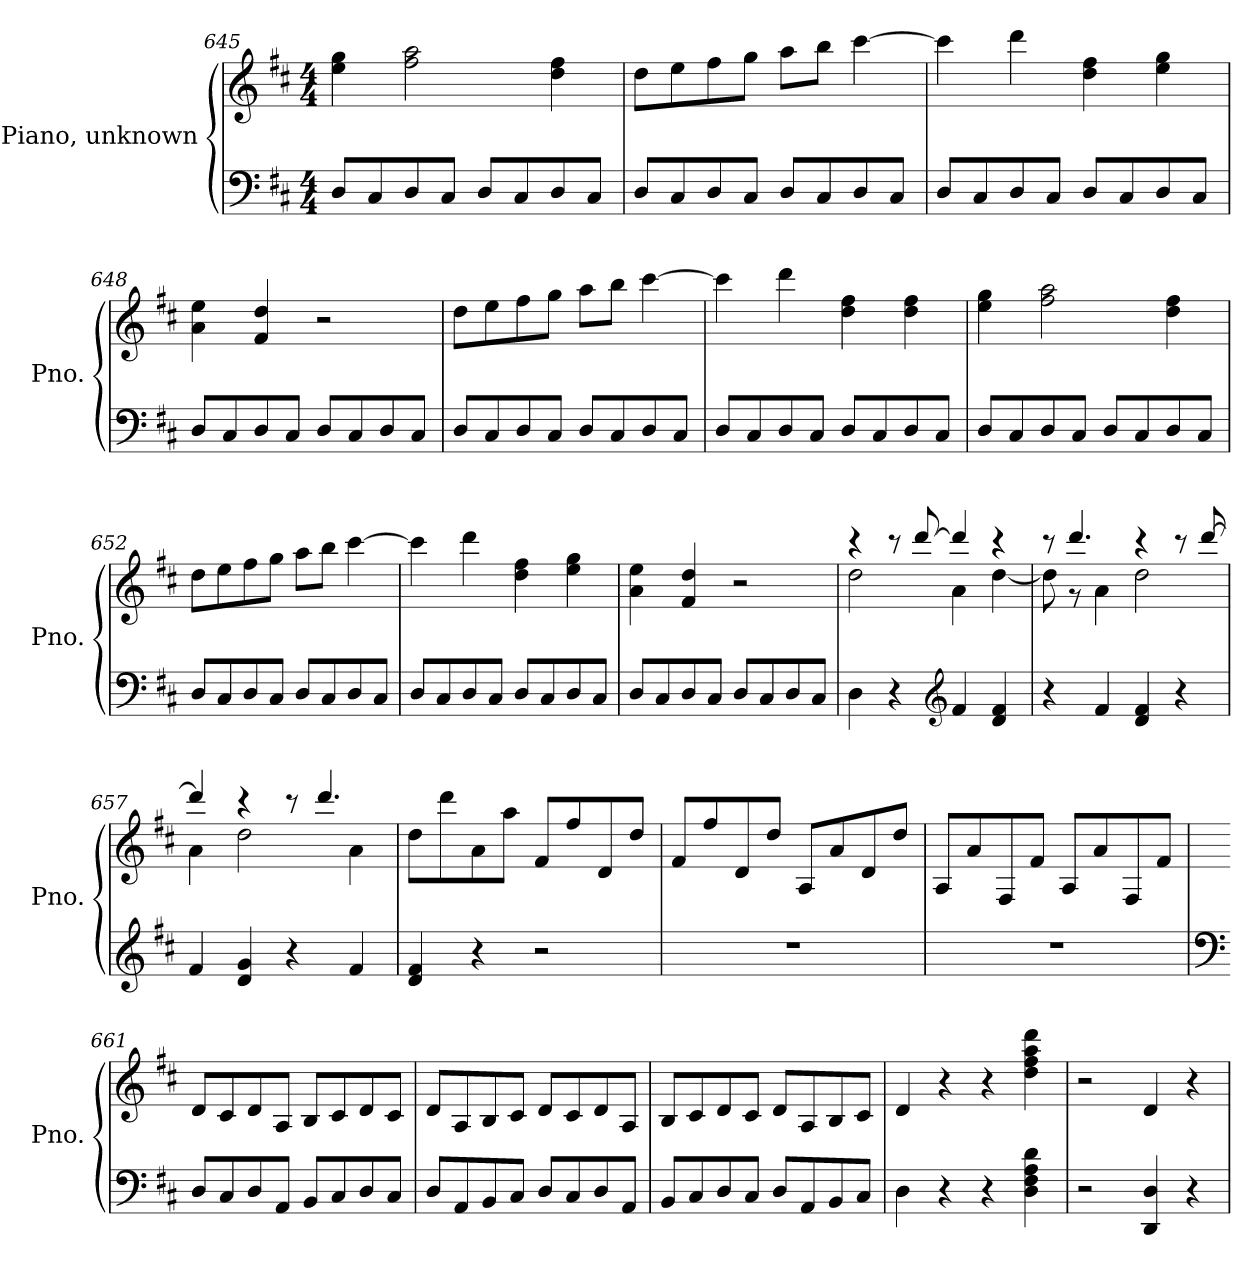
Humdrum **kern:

**kern	**kern
*part1	*part1
*staff2	*staff1
*I"Piano, unknown	*
*I'Pno.	*
*clefF4	*clefG2
*k[f#c#]	*k[f#c#]
*M4/4	*M4/4
=645	=645
8D/L	4ee\ 4gg\
8C#/	.
8D/	2ff#\ 2aa\
8C#/J	.
8D/L	.
8C#/	.
8D/	4dd\ 4ff#\
8C#/J	.
=646	=646
8D/L	8dd\L
8C#/	8ee\
8D/	8ff#\
8C#/J	8gg\J
8D/L	8aa\L
8C#/	8bb\J
8D/	[4ccc#\
8C#/J	.
=647	=647
8D/L	4ccc#\]
8C#/	.
8D/	4ddd\
8C#/J	.
8D/L	4dd\ 4ff#\
8C#/	.
8D/	4ee\ 4gg\
8C#/J	.
=648	=648
8D/L	4a\ 4ee\
8C#/	.
8D/	4f#/ 4dd/
8C#/J	.
8D/L	2r
8C#/	.
8D/	.
8C#/J	.
!!LO:LB:g=z
=649	=649
8D/L	8dd\L
8C#/	8ee\
8D/	8ff#\
8C#/J	8gg\J
8D/L	8aa\L
8C#/	8bb\J
8D/	[4ccc#\
8C#/J	.
=650	=650
8D/L	4ccc#\]
8C#/	.
8D/	4ddd\
8C#/J	.
8D/L	4dd\ 4ff#\
8C#/	.
8D/	4dd\ 4ff#\
8C#/J	.
=651	=651
8D/L	4ee\ 4gg\
8C#/	.
8D/	2ff#\ 2aa\
8C#/J	.
8D/L	.
8C#/	.
8D/	4dd\ 4ff#\
8C#/J	.
=652	=652
8D/L	8dd\L
8C#/	8ee\
8D/	8ff#\
8C#/J	8gg\J
8D/L	8aa\L
8C#/	8bb\J
8D/	[4ccc#\
8C#/J	.
=653	=653
8D/L	4ccc#\]
8C#/	.
8D/	4ddd\
8C#/J	.
8D/L	4dd\ 4ff#\
8C#/	.
8D/	4ee\ 4gg\
8C#/J	.
!!LO:LB:g=z
=654	=654
8D/L	4a\ 4ee\
8C#/	.
8D/	4f#/ 4dd/
8C#/J	.
8D/L	2r
8C#/	.
8D/	.
8C#/J	.
=655	=655
*	*^
4D\	4r	2dd\
4r	8r	.
.	[8ddd/	.
*clefG2	*	*
4f#/	4ddd/]	4a\
4d/ 4f#/	4r	[4dd\
=656	=656	=656
4r	8r	8dd\]
.	4.ddd/	8r
4f#/	.	4a\
4d/ 4f#/	4r	2dd\
4r	8r	.
.	[8ddd/	.
=657	=657	=657
4f#/	4ddd/]	4a\
4d/ 4g/	4r	2dd\
4r	8r	.
.	4.ddd/	.
4f#/	.	4a\
*	*v	*v
=658	=658
4d/ 4f#/	8dd\L
.	8ddd\
4r	8a\
.	8aa\J
2r	8f#/L
.	8ff#/
.	8d/
.	8dd/J
!!LO:LB:g=z
=659	=659
1r	8f#/L
.	8ff#/
.	8d/
.	8dd/J
.	8A/L
.	8a/
.	8d/
.	8dd/J
=660	=660
1r	8A/L
.	8a/
.	8F#/
.	8f#/J
.	8A/L
.	8a/
.	8F#/
.	8f#/J
=661	=661
*clefF4	*
8D/L	8d/L
8C#/	8c#/
8D/	8d/
8AA/J	8A/J
8BB/L	8B/L
8C#/	8c#/
8D/	8d/
8C#/J	8c#/J
=662	=662
8D/L	8d/L
8AA/	8A/
8BB/	8B/
8C#/J	8c#/J
8D/L	8d/L
8C#/	8c#/
8D/	8d/
8AA/J	8A/J
!!LO:LB:g=z
=663	=663
8BB/L	8B/L
8C#/	8c#/
8D/	8d/
8C#/J	8c#/J
8D/L	8d/L
8AA/	8A/
8BB/	8B/
8C#/J	8c#/J
=664	=664
4D\	4d/
4r	4r
4r	4r
4D\ 4F#\ 4A\ 4d\	4dd\ 4ff#\ 4aa\ 4ddd\
=665	=665
2r	2r
4DD/ 4D/	4d/
4r	4r
=	=
*-	*-
